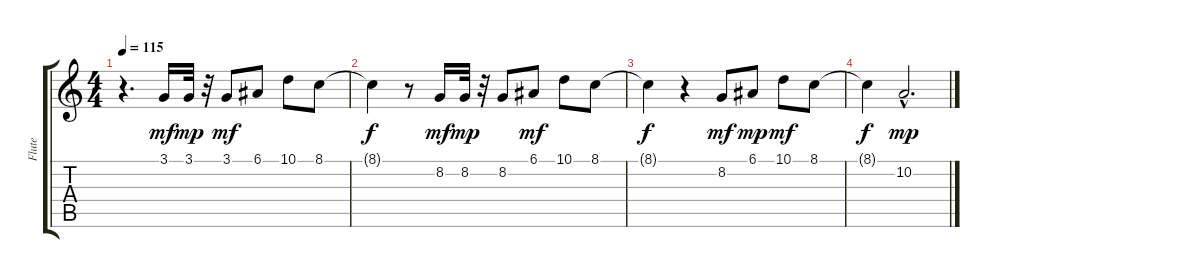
\track ("Flute" "Flute") {instrument blownbottle}
\staff {score tabs}
\tuning (E4 B3 G3 D3 A2 E2) {hide}
\ts (4 4)
\tempo 115
\clef g2
\ks c
r.4{d dy mf instrument blownbottle} 3.1.16 3.1.32{dy mp} r.32 3.1.8{dy mf} 6.1.8 10.1.8 8.1.8 |
8.1{t}.4{dy f} r.8 8.2.16{dy mf} 8.2.32{dy mp} r.32 8.2.8 6.1.8{dy mf} 10.1.8 8.1.8 |
8.1{t}.4{dy f} r.4 8.2.8{dy mf} 6.1.8{dy mp} 10.1.8{dy mf} 8.1.8 |
8.1{t}.4{dy f} 10.2{hac}.2{d dy mp}
